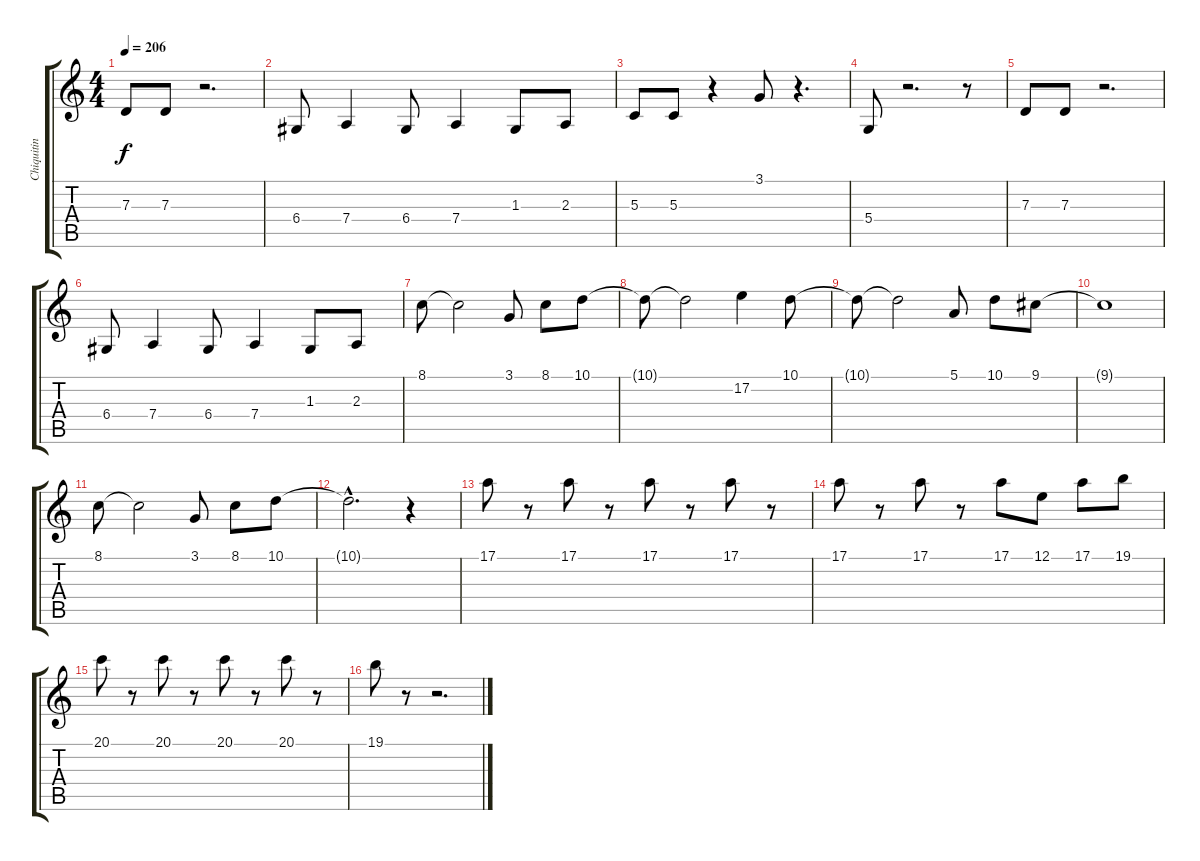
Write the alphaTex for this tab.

\track ("Chiquitin" "Chiquitin") {instrument trumpet}
\staff {score tabs}
\tuning (E4 B3 G3 D3 A2 E2) {hide}
\ts (4 4)
\tempo 206
\clef g2
\ks c
7.3.8{dy f} 7.3.8 r.2{d} |
6.4.8 7.4.4 6.4.8 7.4.4 1.3.8 2.3.8 |
5.3.8 5.3.8 r.4 3.1.8 r.4{d} |
5.4.8 r.2{d} r.8 |
7.3.8 7.3.8 r.2{d} |
6.4.8 7.4.4 6.4.8 7.4.4 1.3.8 2.3.8 |
8.1.8 8.1{t}.2 3.1.8 8.1.8 10.1.8 |
10.1{t}.8 10.1{t}.2 17.2.4 10.1.8 |
10.1{t}.8 10.1{t}.2 5.1.8 10.1.8 9.1.8 |
9.1{t}.1 |
8.1.8 8.1{t}.2 3.1.8 8.1.8 10.1.8 |
10.1{hac t}.2{d} r.4 |
17.1.8 r.8 17.1.8 r.8 17.1.8 r.8 17.1.8 r.8 |
17.1.8 r.8 17.1.8 r.8 17.1.8 12.1.8 17.1.8 19.1.8 |
20.1.8 r.8 20.1.8 r.8 20.1.8 r.8 20.1.8 r.8 |
19.1.8 r.8 r.2{d}
